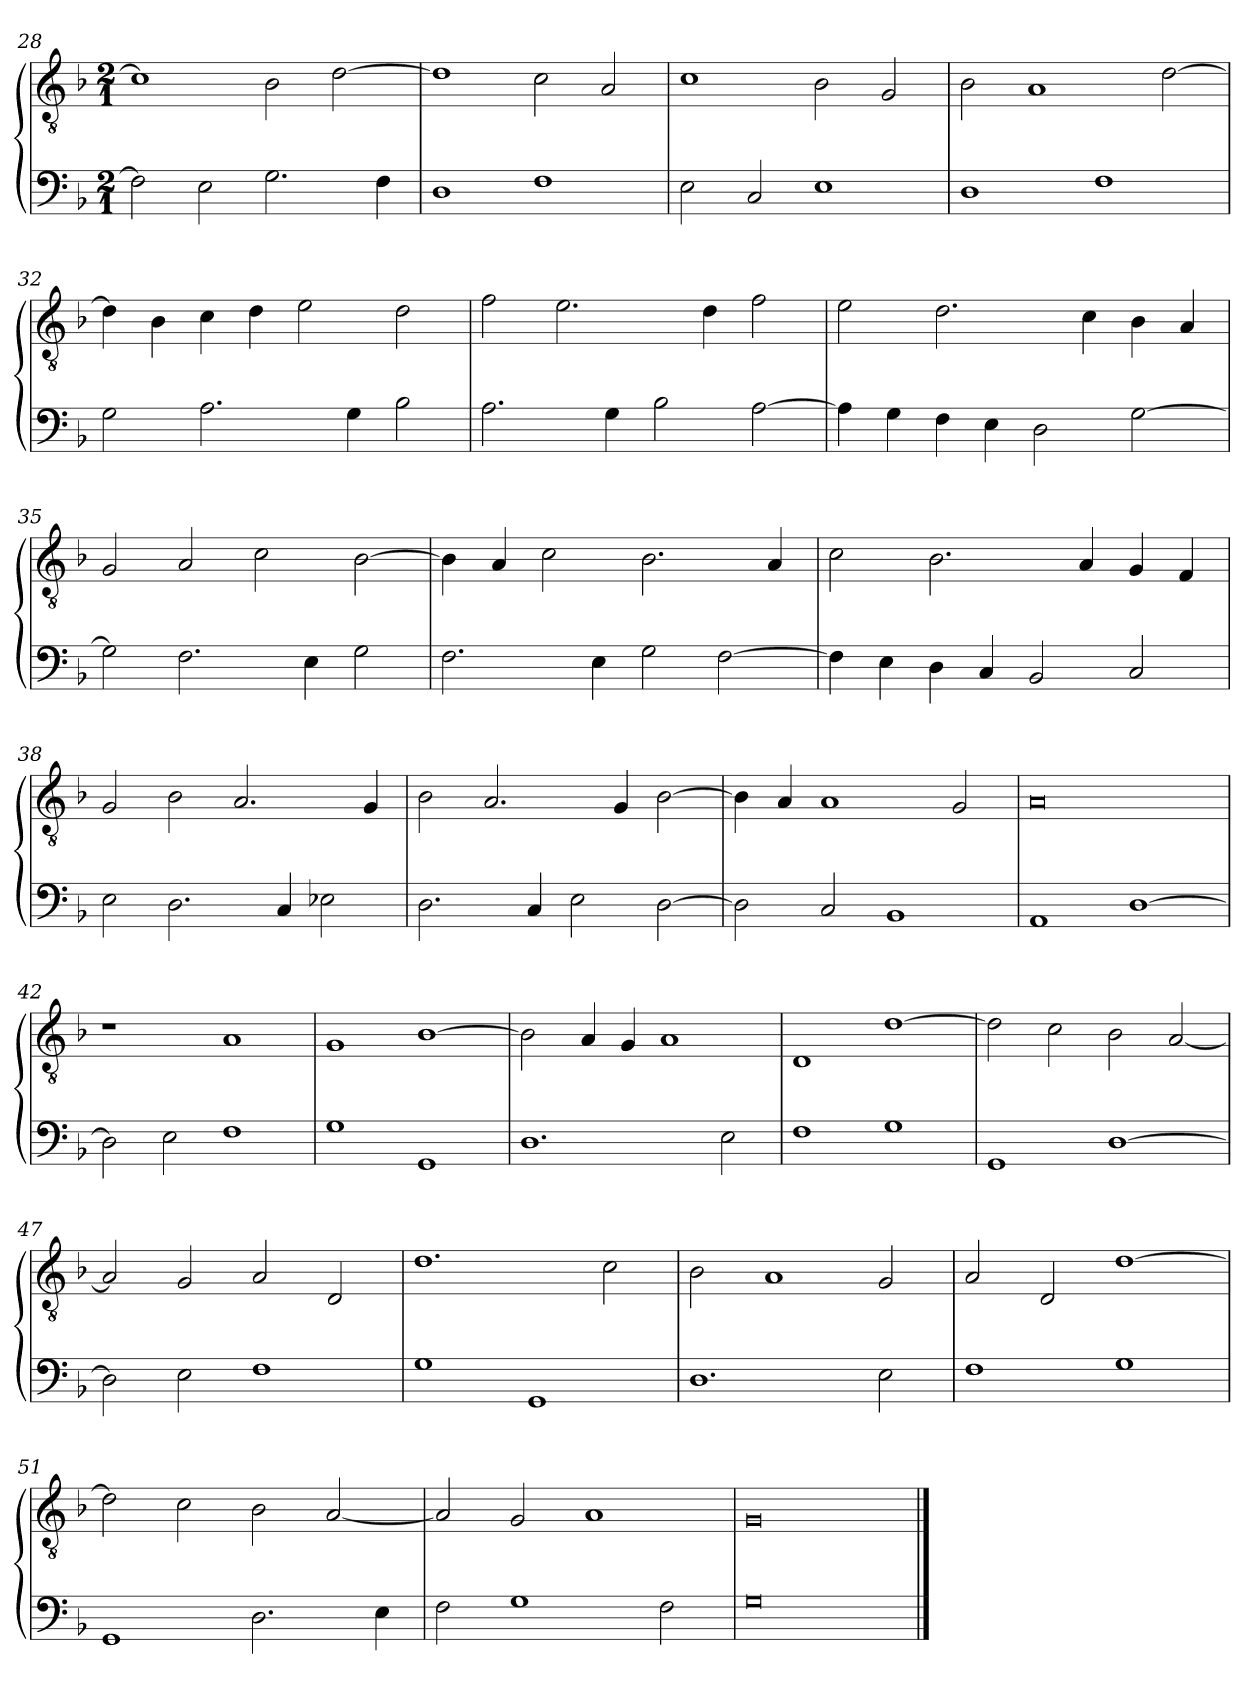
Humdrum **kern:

**kern	**kern
*part2	*part1
*staff2	*staff1
*clefF4	*clefGv2
*k[b-]	*k[b-]
*M2/1	*M2/1
=28	=28
2F]	1c]
2E	.
2.G	2B-
.	[2d
4F	.
=29	=29
1D	1d]
1F	2c
.	2A
=30	=30
2E	1c
2C	.
1E	2B-
.	2G
=31	=31
1D	2B-
.	1A
1F	.
.	[2d
=32	=32
2G	4d]
.	4B-
2.A	4c
.	4d
.	2e
4G	.
2B-	2d
=33	=33
2.A	2f
.	2.e
4G	.
2B-	.
.	4d
[2A	2f
=34	=34
4A]	2e
4G	.
4F	2.d
4E	.
2D	.
.	4c
[2G	4B-
.	4A
=35	=35
2G]	2G
2.F	2A
.	2c
4E	.
2G	[2B-
=36	=36
2.F	4B-]
.	4A
.	2c
4E	.
2G	2.B-
[2F	.
.	4A
=37	=37
4F]	2c
4E	.
4D	2.B-
4C	.
2BB-	.
.	4A
2C	4G
.	4F
=38	=38
2E	2G
2.D	2B-
.	2.A
4C	.
2E-X	.
.	4G
=39	=39
2.D	2B-
.	2.A
4C	.
2E	.
.	4G
[2D	[2B-
=40	=40
2D]	4B-]
.	4A
2C	1A
1BB-	.
.	2G
=41	=41
1AA	0A
[1D	.
=42	=42
2D]	1r
2E	.
1F	1A
=43	=43
1G	1G
1GG	[1B-
=44	=44
1.D	2B-]
.	4A
.	4G
.	1A
2E	.
=45	=45
1F	1D
1G	[1d
=46	=46
1GG	2d]
.	2c
[1D	2B-
.	[2A
=47	=47
2D]	2A]
2E	2G
1F	2A
.	2D
=48	=48
1G	1.d
1GG	.
.	2c
=49	=49
1.D	2B-
.	1A
2E	2G
=50	=50
1F	2A
.	2D
1G	[1d
=51	=51
1GG	2d]
.	2c
2.D	2B-
.	[2A
4E	.
=52	=52
2F	2A]
1G	2G
.	1A
2F	.
=53	=53
0G	0G
==	==
*-	*-
